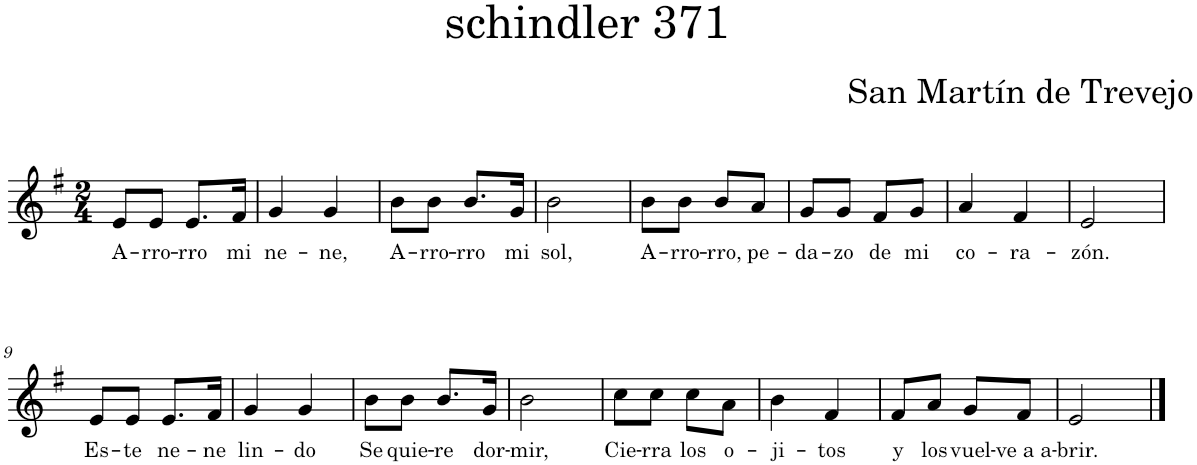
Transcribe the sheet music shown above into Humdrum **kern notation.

**kern	**text
*part1	*part1
*staff1	*staff1
*I"Piano	*
*I'Pno.	*
*clefG2	*
*k[f#]	*
*M2/4	*
=1	=1
!	!LO:LY:b
8e/L	A-
!	!LO:LY:b
8e/J	-rro-
!	!LO:LY:b
8.e/L	-rro
!	!LO:LY:b
16f#/Jk	mi
=2	=2
!	!LO:LY:b
4g/	ne-
!	!LO:LY:b
4g/	-ne,
=3	=3
!	!LO:LY:b
8b\L	A-
!	!LO:LY:b
8b\J	-rro-
!	!LO:LY:b
8.b/L	-rro
!	!LO:LY:b
16g/Jk	mi
=4	=4
!	!LO:LY:b
2b\	sol,
=5	=5
!	!LO:LY:b
8b\L	A-
!	!LO:LY:b
8b\J	-rro-
!	!LO:LY:b
8b/L	-rro,
!	!LO:LY:b
8a/J	pe-
=6	=6
!	!LO:LY:b
8g/L	-da-
!	!LO:LY:b
8g/J	-zo
!	!LO:LY:b
8f#/L	de
!	!LO:LY:b
8g/J	mi
=7	=7
!	!LO:LY:b
4a/	co-
!	!LO:LY:b
4f#/	-ra-
=8	=8
!	!LO:LY:b
2e/	-zón.
!!LO:LB:g=z
=9	=9
!	!LO:LY:b
8e/L	Es-
!	!LO:LY:b
8e/J	-te
!	!LO:LY:b
8.e/L	ne-
!	!LO:LY:b
16f#/Jk	-ne
=10	=10
!	!LO:LY:b
4g/	lin-
!	!LO:LY:b
4g/	-do
=11	=11
!	!LO:LY:b
8b\L	Se
!	!LO:LY:b
8b\J	quie-
!	!LO:LY:b
8.b/L	-re
!	!LO:LY:b
16g/Jk	dor-
=12	=12
!	!LO:LY:b
2b\	-mir,
=13	=13
!	!LO:LY:b
8cc\L	Cie-
!	!LO:LY:b
8cc\J	-rra
!	!LO:LY:b
8cc\L	los
!	!LO:LY:b
8a\J	o-
=14	=14
!	!LO:LY:b
4b\	-ji-
!	!LO:LY:b
4f#/	-tos
=15	=15
!	!LO:LY:b
8f#/L	y
!	!LO:LY:b
8a/J	los
!	!LO:LY:b
8g/L	vuel-
!	!LO:LY:b
8f#/J	-ve a a-
=16	=16
!	!LO:LY:b
2e/	-brir.
==	==
*-	*-
